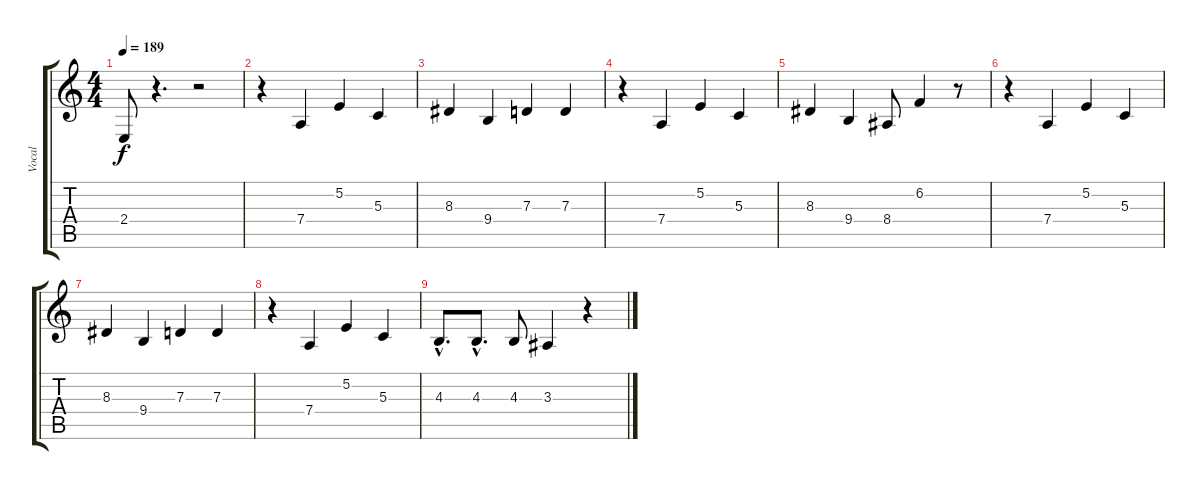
\track ("Vocal" "Vocal") {instrument lead1square}
\staff {score tabs}
\tuning (E4 B3 G3 D3 A2 E2) {hide}
\ts (4 4)
\tempo 189
\clef g2
\ks c
2.4{t}.8{dy f} r.4{d} r.2 |
r.4 7.4.4 5.2.4 5.3.4 |
8.3.4 9.4.4 7.3.4 7.3.4 |
r.4 7.4.4 5.2.4 5.3.4 |
8.3.4 9.4.4 8.4.8 6.2.4 r.8 |
r.4 7.4.4 5.2.4 5.3.4 |
8.3.4 9.4.4 7.3.4 7.3.4 |
r.4 7.4.4 5.2.4 5.3.4 |
4.3{hac}.8{d} 4.3{hac}.8{d} 4.3.8 3.3.4 r.4
